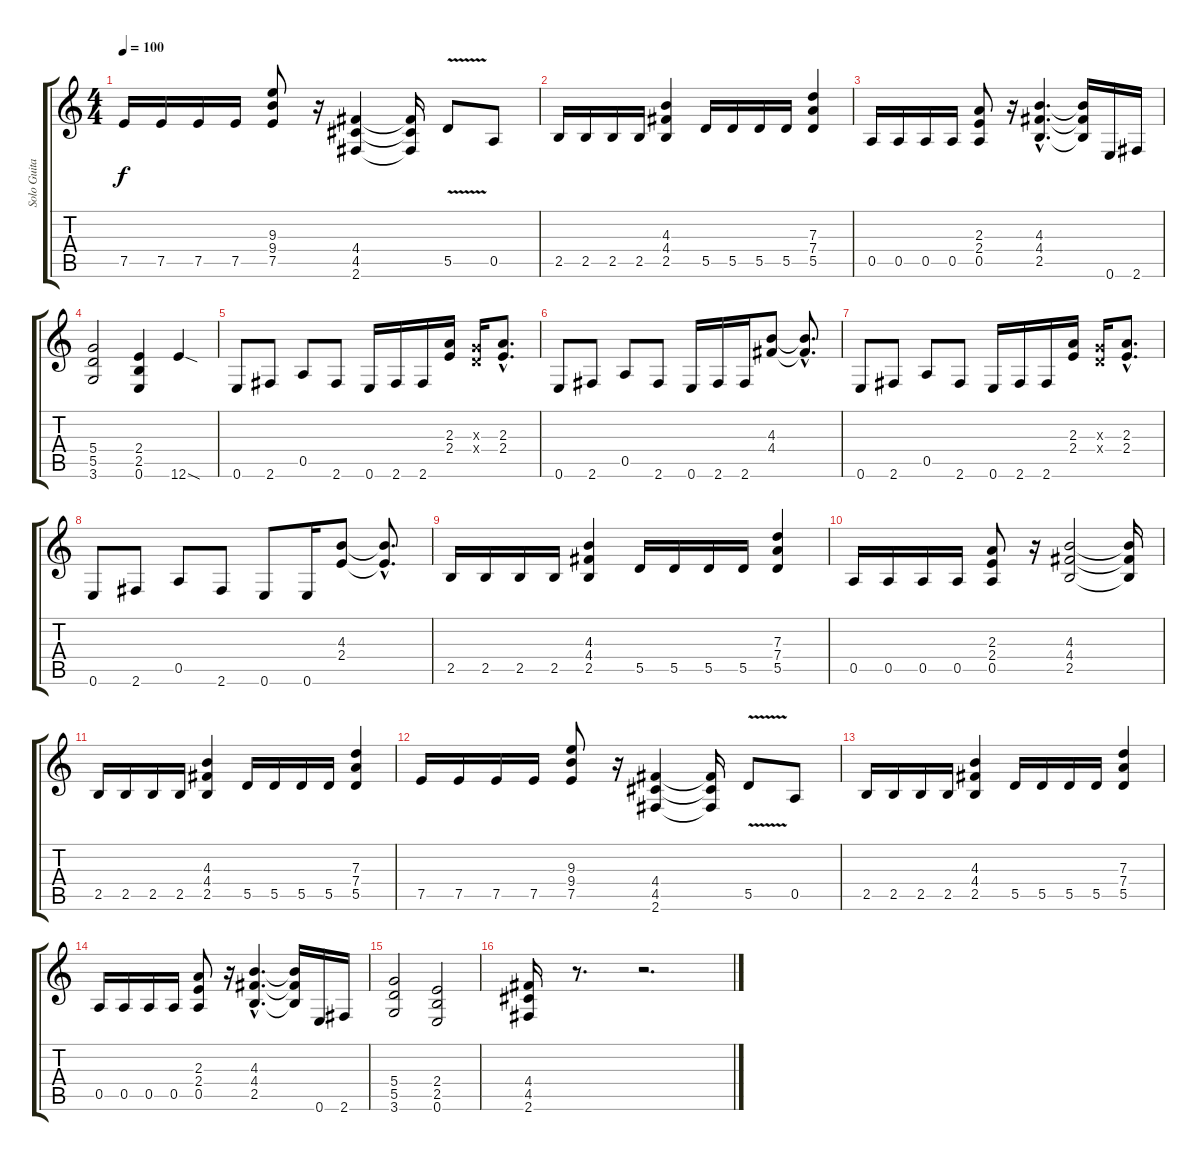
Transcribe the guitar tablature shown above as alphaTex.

\track ("Solo Guitar" "Solo Guita") {instrument overdrivenguitar}
\staff {score tabs}
\tuning (E4 B3 G3 D3 A2 E2) {hide}
\ts (4 4)
\tempo 100
\clef g2
\ks c
7.5.16{dy f} 7.5.16 7.5.16 7.5.16 (9.3 9.4 7.5).8 r.16 (4.4 4.5 2.6).4 (4.4{t} 4.5{t} 2.6{t}).16 5.5{v}.8 0.5.8 |
2.5.16 2.5.16 2.5.16 2.5.16 (4.3 4.4 2.5).4 5.5.16 5.5.16 5.5.16 5.5.16 (7.3 7.4 5.5).4 |
0.5.16 0.5.16 0.5.16 0.5.16 (2.3 2.4 0.5).8 r.16 (4.3{hac} 4.4{hac} 2.5{hac}).4{d} (4.3{t} 4.4{t} 2.5{t}).16 0.6.16 2.6.16 |
(5.4 5.5 3.6).2 (2.4 2.5 0.6).4 12.6{sod}.4 |
0.6.8 2.6.8 0.5.8 2.6.8 0.6.16 2.6.16 2.6.16 (2.3 2.4).16 (0.3{x} 0.4{x}).16 (2.3{hac} 2.4{hac}).8{d} |
0.6.8 2.6.8 0.5.8 2.6.8 0.6.16 2.6.16 2.6.16 (4.3 4.4).8 (4.3{hac t} 4.4{hac t}).8{d} |
0.6.8 2.6.8 0.5.8 2.6.8 0.6.16 2.6.16 2.6.16 (2.3 2.4).16 (0.3{x} 0.4{x}).16 (2.3{hac} 2.4{hac}).8{d} |
0.6.8 2.6.8 0.5.8 2.6.8 0.6.8 0.6.16 (4.3 2.4).8 (4.3{hac t} 2.4{hac t}).8{d} |
2.5.16 2.5.16 2.5.16 2.5.16 (4.3 4.4 2.5).4 5.5.16 5.5.16 5.5.16 5.5.16 (7.3 7.4 5.5).4 |
0.5.16 0.5.16 0.5.16 0.5.16 (2.3 2.4 0.5).8 r.16 (4.3 4.4 2.5).2 (4.3{t} 4.4{t} 2.5{t}).16 |
2.5.16 2.5.16 2.5.16 2.5.16 (4.3 4.4 2.5).4 5.5.16 5.5.16 5.5.16 5.5.16 (7.3 7.4 5.5).4 |
7.5.16 7.5.16 7.5.16 7.5.16 (9.3 9.4 7.5).8 r.16 (4.4 4.5 2.6).4 (4.4{t} 4.5{t} 2.6{t}).16 5.5{v}.8 0.5.8 |
2.5.16 2.5.16 2.5.16 2.5.16 (4.3 4.4 2.5).4 5.5.16 5.5.16 5.5.16 5.5.16 (7.3 7.4 5.5).4 |
0.5.16 0.5.16 0.5.16 0.5.16 (2.3 2.4 0.5).8 r.16 (4.3{hac} 4.4{hac} 2.5{hac}).4{d} (4.3{t} 4.4{t} 2.5{t}).16 0.6.16 2.6.16 |
(5.4 5.5 3.6).2 (2.4 2.5 0.6).2 |
(4.4 4.5 2.6).16 r.8{d} r.2{d}
